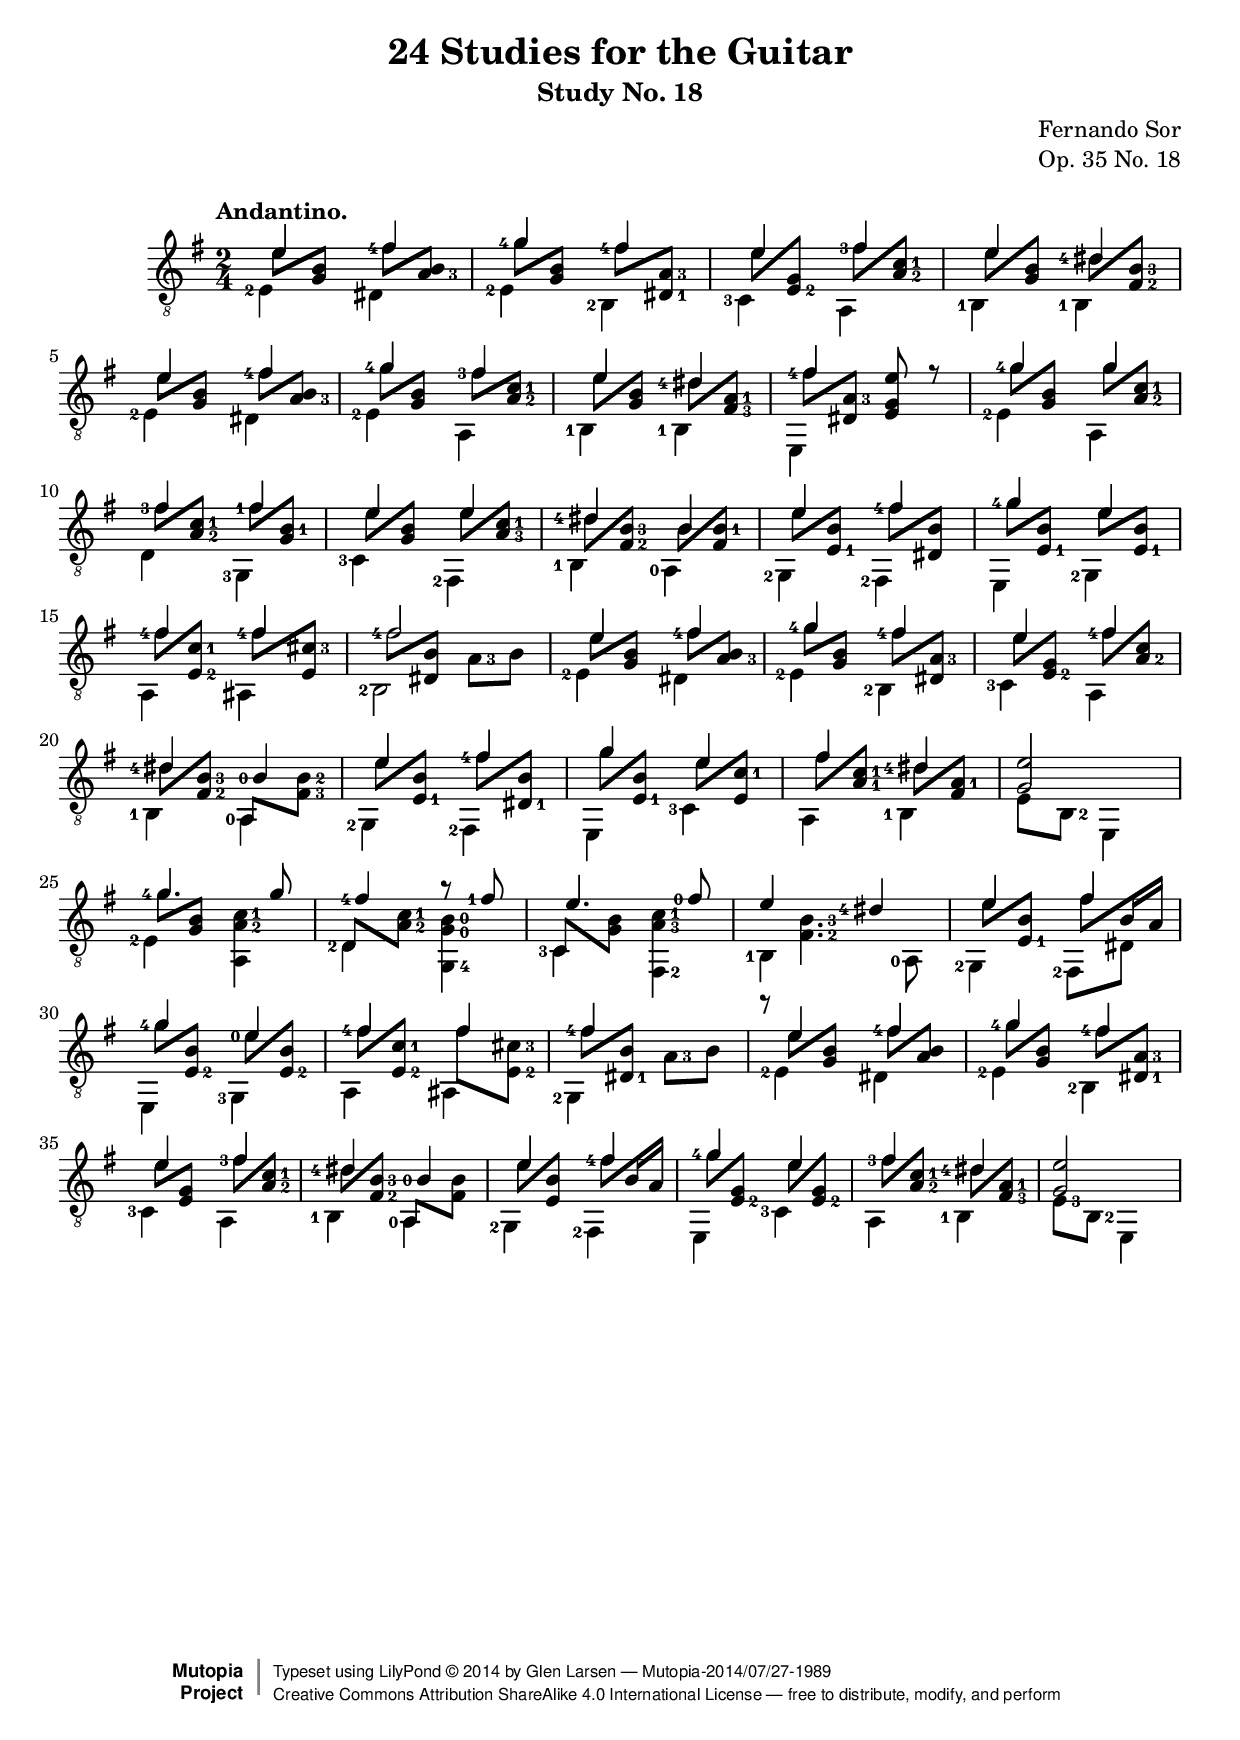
\version "2.18.2"

% I'm not a fan of the excessive kneed beams in this transcription
% but the style follows that of the Simrock source.

\header {
  title = "24 Studies for the Guitar"
  subtitle = "Study No. 18"
  composer = "Fernando Sor"
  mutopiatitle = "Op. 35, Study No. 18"
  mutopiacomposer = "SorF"
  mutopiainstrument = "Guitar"
  opus = "Op. 35 No. 18"
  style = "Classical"
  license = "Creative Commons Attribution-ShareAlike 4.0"
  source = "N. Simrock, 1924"
  % From Boije 482, enscribed "Bonn Chez N. Simrock"
  date = "1828"
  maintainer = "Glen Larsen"
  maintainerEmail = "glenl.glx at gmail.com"

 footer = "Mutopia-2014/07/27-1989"
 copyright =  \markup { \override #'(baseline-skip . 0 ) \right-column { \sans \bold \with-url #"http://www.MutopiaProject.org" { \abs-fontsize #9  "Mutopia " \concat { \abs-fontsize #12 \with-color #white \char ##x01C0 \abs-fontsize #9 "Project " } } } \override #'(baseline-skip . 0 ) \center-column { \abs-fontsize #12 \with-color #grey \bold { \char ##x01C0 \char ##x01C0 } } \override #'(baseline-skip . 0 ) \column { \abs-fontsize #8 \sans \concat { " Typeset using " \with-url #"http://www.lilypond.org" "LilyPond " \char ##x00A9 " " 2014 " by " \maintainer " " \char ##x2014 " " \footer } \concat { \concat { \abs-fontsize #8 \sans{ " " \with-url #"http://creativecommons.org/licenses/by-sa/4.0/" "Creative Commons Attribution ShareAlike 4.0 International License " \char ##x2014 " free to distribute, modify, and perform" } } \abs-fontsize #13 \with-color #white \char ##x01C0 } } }
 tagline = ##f
}


\paper {
  % add space between composer/opus markup and first staff
  markup-system-spacing #'padding = #3
  % add a little space between composer and opus
  markup-markup-spacing #'padding = #1.2
  top-margin = 7\mm
  bottom-margin = 6\mm
}

\layout {
  \context {
    \Staff
    \override Fingering #'staff-padding = #'()
    \override Fingering #'add-stem-support = ##t
    \mergeDifferentlyDottedOn
    \mergeDifferentlyHeadedOn
  }
  \context {
    \Dynamics
    \override DynamicTextSpanner #'style = #'none
  }
}

global = {
  \time 2/4
  \key e \minor
}

mybreak = { \break }

upperVoice = \relative c' {
  \voiceOne
  \set fingeringOrientations = #'(left)
  \tempo "Andantino."
  e4 <fis-4> |
  <g-4>4 <fis-4> |
  e4 <fis-3> |
  e4 <dis-4> |
  \mybreak
  e4 <fis-4> |
  <g-4>4 <fis-3> |
  e4 <dis-4> |
  <fis-4>4 <e g, e>8 r |
  <g-4>4 g |
  \mybreak
  <fis-3>4 <fis-1> |
  e4 e |
  <dis-4>4 b |
  e4 <fis-4> |
  <g-4>4 e |
  \mybreak
  <fis-4>4 <fis-4> |
  <fis-4>2 |
  e4 <fis-4> |
  <g-4>4 <fis-4> |
  e4 <fis-4> |
  \mybreak
  <dis-4>4 \once\shiftOnn <b-0> |
  e4 <fis-4> |
  g4 e |
  fis4 <dis-4> |
  <e g,>2 |
  \mybreak
  <g-4>4. g8 |
  \once\shiftOnn <fis-4>4 r8 <fis-1> |
  \once\shiftOnn e4. <fis-0>8 |
  e4 <dis-4> |
  e4 fis |
  \mybreak
  <g-4>4 <e-0> |
  <fis-4>4 fis |
  <fis-4>4 s |
  e4 <fis-4> |
  <g-4>4 <fis-4> |
  \mybreak
  e4 <fis-3> |
  <dis-4>4 \once\shiftOnn <b-0> |
  e4 <fis-4> |
  <g-4>4 e |
  <fis-3>4 <dis-4> |
  <e g,>2
  \bar ".|"
}

% The following macros facilitate the kneed beaming and
% saved me a fair bit of typing.

altpair =
#(define-music-function (parser location beamdim p1 p2)
  (number-pair? ly:music? ly:music?)
   #{
        \temporary \override Beam.positions = #beamdim
        #p1 \once\stemUp #p2
        \revert Beam.positions
   #})

altppair =
#(define-music-function (parser location beamdim p1 p2 p3 p4)
  (number-pair? ly:music? ly:music? ly:music? ly:music?)
   #{
        \temporary \override Beam.positions = #beamdim
        #p1 \once\stemUp #p2 #p3 \once\stemUp #p4
        \revert Beam.positions
   #})

raltpair =
#(define-music-function (parser location beamdim p1 p2)
  (number-pair? ly:music? ly:music?)
   #{
        \temporary \override Beam.positions = #beamdim
        \once\stemUp #p1 #p2
        \revert Beam.positions
   #})


lowerVoice = \relative c' {
  \voiceTwo
  \set fingeringOrientations = #'(right)
  \altppair #'(-0.5 . 2) e8 <b g> fis'8 <b, a-3> |
  \altppair #'(-0.5 . 2) g'8 <b, g> fis'8 <a,-3 dis,-1> |
  \altppair #'(-1 . 3) e'8 <g, e-2> fis' <c-1 a-2> |
  \altppair #'(-1 . 3) e8 <b g> dis <b-3 fis-2> |

  \altppair #'(-0.5 . 2) e8 <b g> fis' <b, a-3> |
  \altppair #'(-0.5 . 2) g'8 <b, g> fis' <c-1 a-2> |
  \altppair #'(-1.5 . 2) e8 <b g> dis <a-1 fis-3> |
  \altpair #'(-1 . 2) fis'8 <a,-3 dis,> s4 |
  \altppair #'(0 . 3) g'8 <b, g> g' <c,-1 a-2> |

  \altppair #'(0 . 3) fis8 <c-1 a-2> fis <b,-1 g> |
  \altppair #'(-1 . 2.5) e8 <b g> e <c-1 a-3> |
  \altppair #'(-2 . 2) dis8 <b-3 fis-2> b <b-1 fis> |
  \altppair #'(-1 . 2) e8 <b e,-1> fis' <b, dis,> |
  \altppair #'(-0.5 . 2) g'8 <b, e,-1> e <b e,-1> |

  \altppair #'(-0.5 . 3) fis'8 <c-1 e,-2> fis <cis-3 e,> |
  \altpair #'(-0.5 . 2) fis8 <b, dis,> <a-3> b |
  \altppair #'(-0.5 . 2) e8 <b g> fis' <b, a-3> |
  \altpair #'(0 . 2) g'8 <b, g> \altpair #'(-1 . 2) fis' <a,-3 dis,> |
  \altpair #'(-1 . 2) e'8 <g, e-2> \altpair #'(-1 . 3) fis' <c a-2> |

  \altpair #'(-1.5 . 2.4) dis8 <b-3 fis-2> \raltpair #'(-2 . -3.5) a, <fis'-3 b-2> |
  \altppair #'(-1 . 2.5) e'8 <b e,-1> fis' <b, dis,-1> |
  \altppair #'(-1 . 2.5) g'8 <b, e,-1> e8 <c-1 e,> |
  \altpair #'(-1 . 3) fis8 <c-1 a-1> \altpair #'(-1.5 . 2) dis <a-1 fis> |
  e8 <b-2> e,4 |

  \altpair #'(0 . 2) g''8 <b, g>  <c-1 a-2 a,>4 |
  \raltpair #'(0 . -2.5) d,8 <c'-1 a-2> <b-0 g-0 g,-4>4 |
  \raltpair #'(0 . -3) c,8 <b' g> <c-1 a-3 fis,-2>4 |
  r8 <b-3 fis-2>4. |
  \altpair #'(-0.5 . 2.5) e8 <b e,-1>
    \override Beam.positions = #'(-1 . 4 ) fis' \stemUp b,16 a \stemDown \revert Beam.positions |

  \altpair #'(0 . 2.5) g'8 <b, e,-2> \altpair #'(-1 . 2.8) e <b e,-2> |
  \altpair #'(-0.5 . 3) fis'8 <c-1 e,-2> fis <cis-3 e,-2> |
  \altpair #'(-0.5 . 2.5) fis8 <b, dis,-1> <a-3> b |
  \altppair #'(-0.5 . 2.5) e8 <b g> fis' <b, a> |
  \altppair #'(-0.5 . 2.5) g'8 <b, g> fis' <a,-3 dis,-1> |

  \altpair #'(-0.5 . 1.5) e'8 <g, e> \altpair #'(-1 . 2.5) fis' <c-1 a-2> |
  \altpair #'(-1 . 2.5) dis8 <b-3 fis-2> \raltpair #'(-2 . -3.5) a, <b' fis> |
  \altpair #'(-1 . 2.5) e8 <b e,>
    \override Beam.positions = #'(-0.5 . 4) fis' \stemUp b,16 a \stemDown \revert Beam.positions |
  \altpair #'(-0.5 . 2.5) g'8 <g, e-2> \altpair #'(-1 . 2.5) e' <g, e-2> |
  \altpair #'(-0.5 . 3) fis' <c-1 a-2> \altpair #'(-1.5 . 2) dis <a-1 fis-3> |
  <e-3>8 <b-2> e,4 |
}

middleVoice = \relative c {
  \voiceThree
  \set fingeringOrientations = #'(left)
  \stemDown
  \shiftOn
  <e-2>4 dis |
  <e-2>4 <b-2> |
  <c-3>4 a |
  <b-1>4 <b-1> |

  <e-2>4 dis |
  <e-2>4 a, |
  <b-1>4 <b-1> |
  e,4 s |
  <e'-2>4 a, |

  d4 <g,-3> |
  <c-3>4 <fis,-2> |
  <b-1>4 <a-0> |
  <g-2>4 <fis-2> |
  e4 <g-2> |

  a4 ais |
  <b-2>2 |
  <e-2>4 dis |
  <e-2>4 <b-2> |
  <c-3>4 a |

  <b-1>4 <a-0> |
  <g-2>4 <fis-2> |
  e4 <c'-3> |
  a4 <b-1> |
  s2 |

  <e-2>4 s |
  <d-2>4 s |
  <c-3>4 s |
  <b-1>4 s8 <a-0> |
  <g-2>4 <fis-2>8 dis' |

  e,4 <g-3> |
  a4 ais |
  <g-2>4 s |
  <e'-2>4 dis |
  <e-2>4 <b-2> |

  <c-3>4 a |
  <b-1>4 <a-0> |
  <g-2>4 <fis-2> |
  e4 <c'-3> |
  a4 <b-1> |
  s2
}

\score {
  <<
    \new Staff = "Guitar" \with {
      midiInstrument = #"acoustic guitar (nylon)"
    }
    <<
      \global
      \clef "treble_8"
      \new Voice = "upperVoice" \upperVoice
      \new Voice = "lowerVoice" \lowerVoice
      \new Voice = "middleVoice" \middleVoice
    >>
  >>
  \layout {}
  \midi {
    \tempo 4 = 90
  }
}
